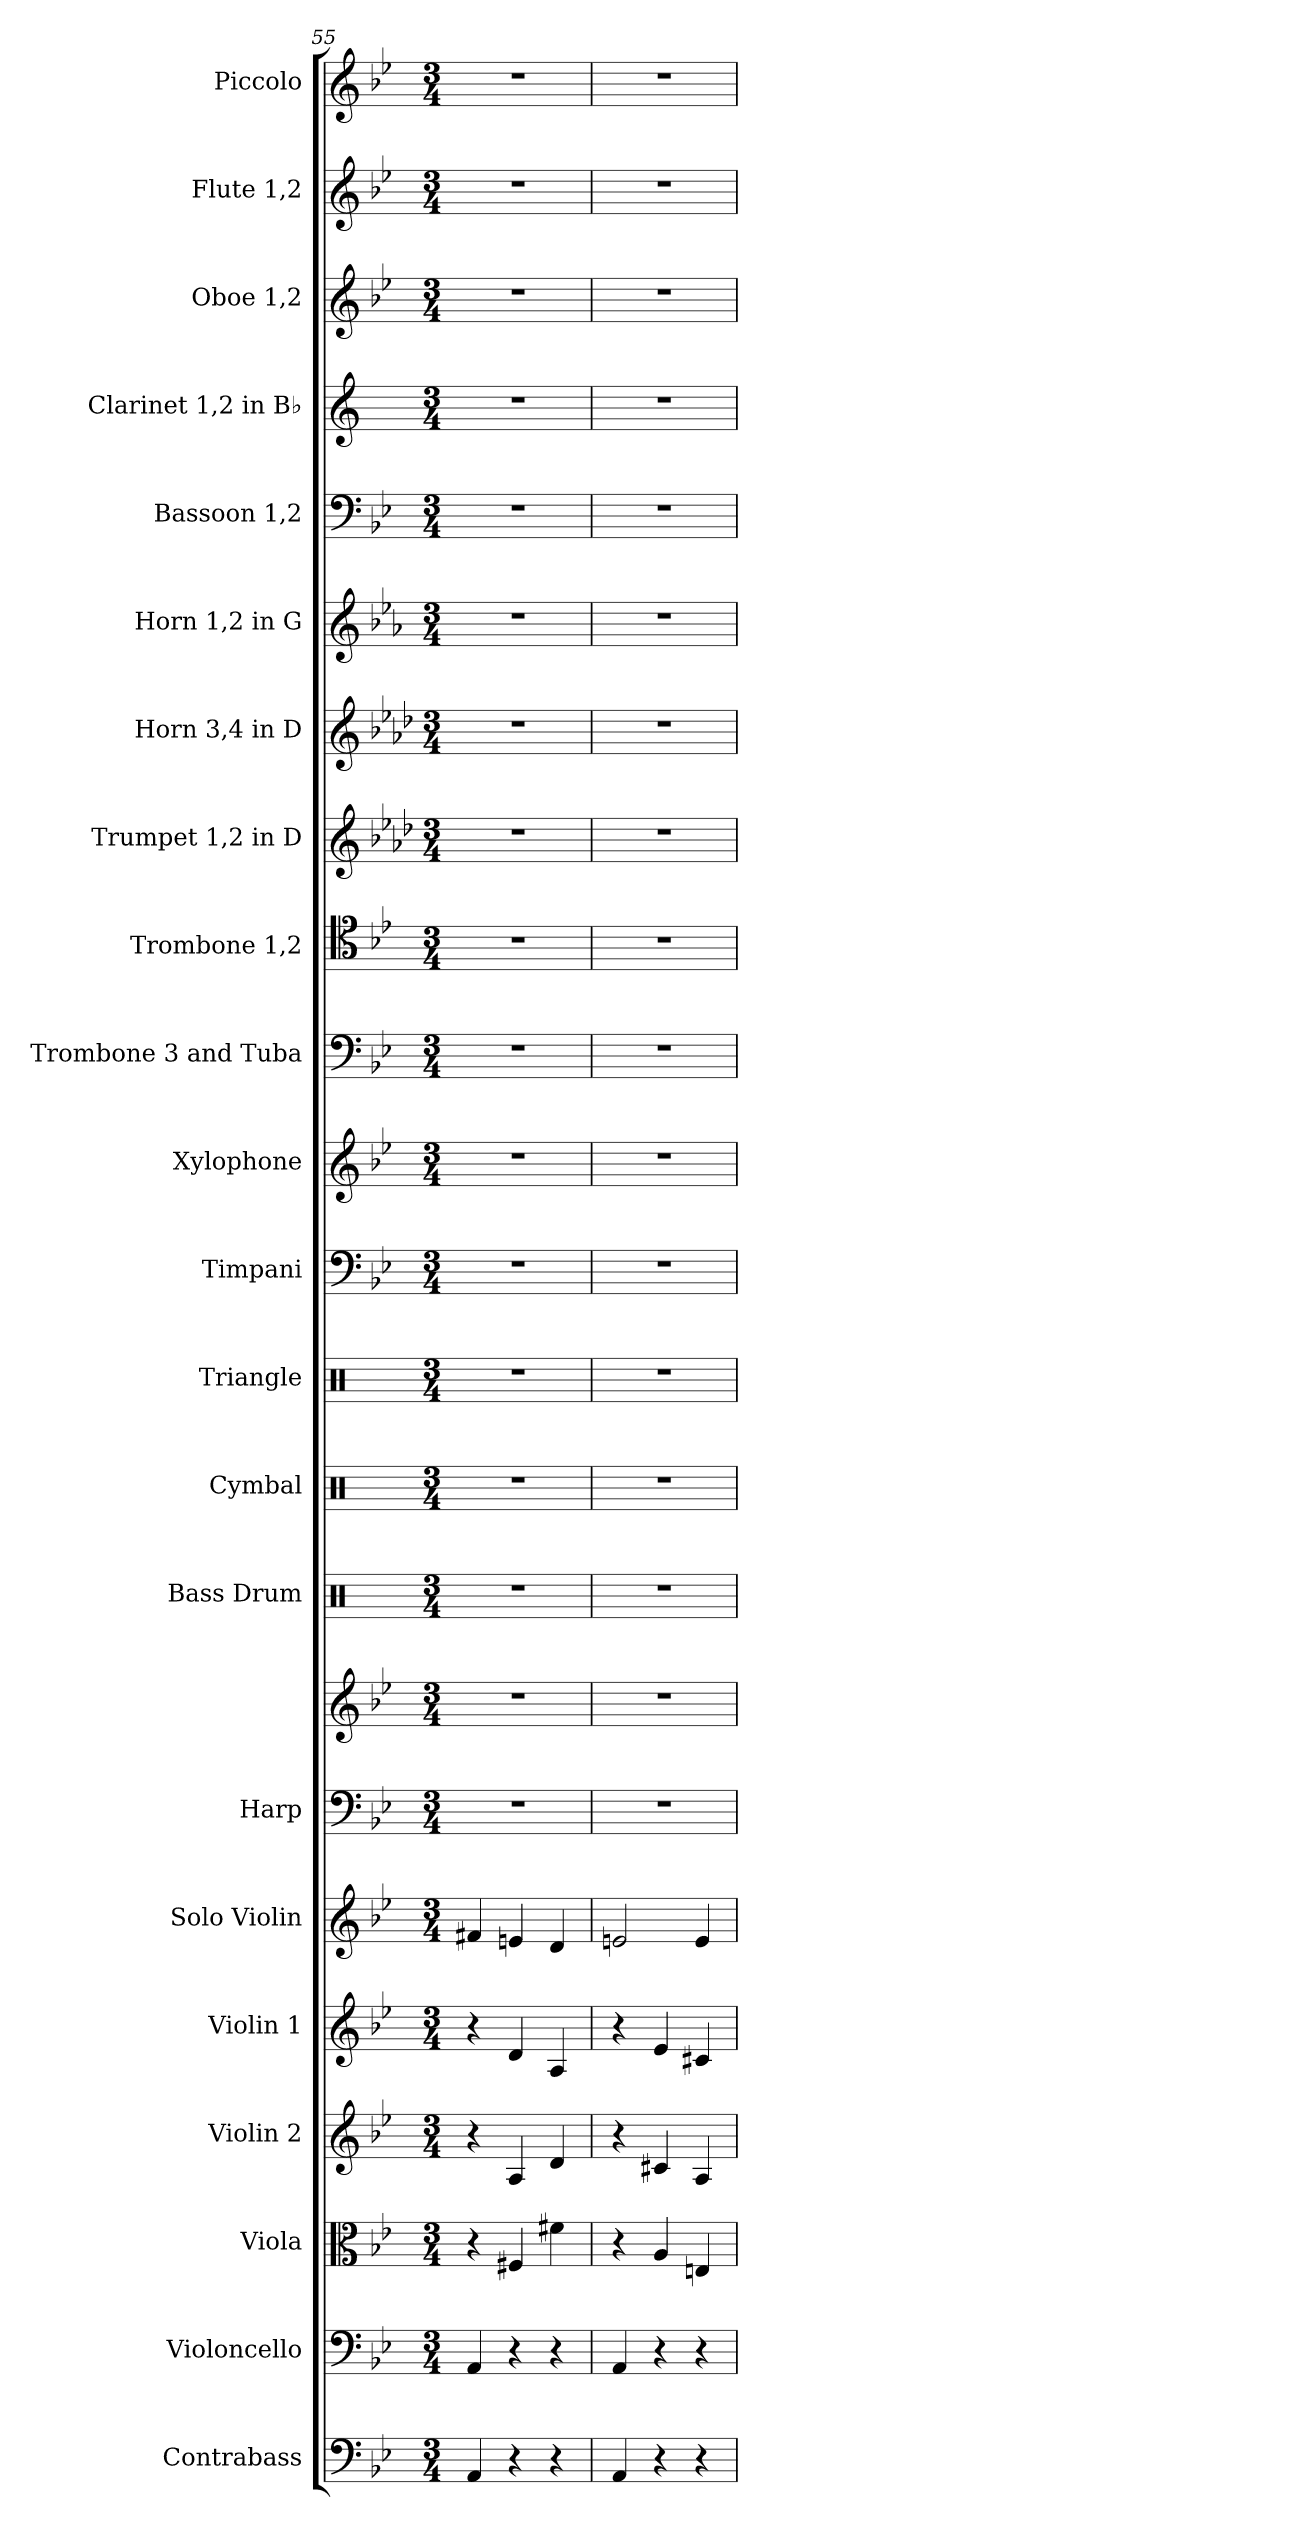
**kern	**kern	**kern	**kern	**kern	**kern	**kern	**kern	**kern	**kern	**kern	**kern	**kern	**kern	**kern	**kern	**kern	**kern	**kern	**kern	**kern	**kern	**kern
*part22	*part21	*part20	*part19	*part18	*part17	*part16	*part16	*part15	*part14	*part13	*part12	*part11	*part10	*part9	*part8	*part7	*part6	*part5	*part4	*part3	*part2	*part1
*staff23	*staff22	*staff21	*staff20	*staff19	*staff18	*staff17	*staff16	*staff15	*staff14	*staff13	*staff12	*staff11	*staff10	*staff9	*staff8	*staff7	*staff6	*staff5	*staff4	*staff3	*staff2	*staff1
*I"Contrabass	*I"Violoncello	*I"Viola	*I"Violin 2	*I"Violin 1	*I"Solo Violin	*I"Harp	*	*I"Bass Drum	*I"Cymbal	*I"Triangle	*I"Timpani	*I"Xylophone	*I"Trombone 3 and Tuba	*I"Trombone 1,2	*I"Trumpet 1,2 in D	*I"Horn 3,4 in D	*I"Horn 1,2 in G	*I"Bassoon 1,2	*I"Clarinet 1,2 in B♭	*I"Oboe 1,2	*I"Flute 1,2	*I"Piccolo
*I'Cb.	*I'Vc.	*I'Vla.	*I'Vln. 2	*I'Vln. 1	*I'Solo Vln.	*I'Hrp.	*	*I'B.D	*I'Cym.	*I'Trgl.	*I'Timp.	*I'Xyl.	*I'Tbn. 3 and Tba.	*I'Tbn. 1,2	*I'Tpt. 1,2 in D	*I'Hn. 3,4 in D	*I'Hn. 1,2 in G	*I'Bsn. 1,2	*I'Cl. 1,2 in B♭	*I'Ob. 1,2	*I'Fl. 1,2	*I'Picc.
!!LO:LB:g=z
*clefF4	*clefF4	*clefC3	*clefG2	*clefG2	*clefG2	*clefF4	*clefG2	*clefX	*clefX	*clefX	*clefF4	*clefG2	*clefF4	*clefC4	*clefG2	*clefG2	*clefG2	*clefF4	*clefG2	*clefG2	*clefG2	*clefG2
*ITrd7c12	*	*	*	*	*	*	*	*	*	*	*	*ITrd-7c-12	*	*	*ITrd-1c-2	*ITrd6c10	*ITrd3c5	*	*ITrd1c2	*	*	*ITrd-7c-12
*k[b-e-]	*k[b-e-]	*k[b-e-]	*k[b-e-]	*k[b-e-]	*k[b-e-]	*k[b-e-]	*k[b-e-]	*k[]	*k[]	*k[]	*k[b-e-]	*k[b-e-]	*k[b-e-]	*k[b-e-]	*k[b-e-]	*k[b-e-]	*k[b-e-]	*k[b-e-]	*k[b-e-]	*k[b-e-]	*k[b-e-]	*k[b-e-]
*M3/4	*M3/4	*M3/4	*M3/4	*M3/4	*M3/4	*M3/4	*M3/4	*M3/4	*M3/4	*M3/4	*M3/4	*M3/4	*M3/4	*M3/4	*M3/4	*M3/4	*M3/4	*M3/4	*M3/4	*M3/4	*M3/4	*M3/4
=55	=55	=55	=55	=55	=55	=55	=55	=55	=55	=55	=55	=55	=55	=55	=55	=55	=55	=55	=55	=55	=55	=55
4AAA/	4AA/	4r	4r	4r	4f#X/	2.r	2.r	2.r	2.r	2.r	2.r	2.r	2.r	2.r	2.r	2.r	2.r	2.r	2.r	2.r	2.r	2.r
4r	4r	4F#X/	4A/	4d/	4en/	.	.	.	.	.	.	.	.	.	.	.	.	.	.	.	.	.
4r	4r	4f#X\	4d/	4A/	4d/	.	.	.	.	.	.	.	.	.	.	.	.	.	.	.	.	.
=56	=56	=56	=56	=56	=56	=56	=56	=56	=56	=56	=56	=56	=56	=56	=56	=56	=56	=56	=56	=56	=56	=56
4AAA/	4AA/	4r	4r	4r	2en/	2.r	2.r	2.r	2.r	2.r	2.r	2.r	2.r	2.r	2.r	2.r	2.r	2.r	2.r	2.r	2.r	2.r
4r	4r	4A/	4c#X/	4e-/	.	.	.	.	.	.	.	.	.	.	.	.	.	.	.	.	.	.
4r	4r	4En/	4A/	4c#X/	4e/	.	.	.	.	.	.	.	.	.	.	.	.	.	.	.	.	.
=	=	=	=	=	=	=	=	=	=	=	=	=	=	=	=	=	=	=	=	=	=	=
*-	*-	*-	*-	*-	*-	*-	*-	*-	*-	*-	*-	*-	*-	*-	*-	*-	*-	*-	*-	*-	*-	*-
